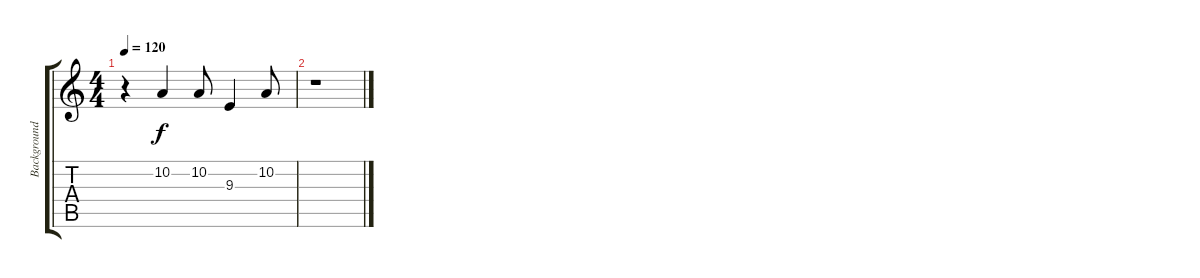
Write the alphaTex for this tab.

\track ("Background Vocals" "Background") {instrument tenorsax}
\staff {score tabs}
\tuning (E4 B3 G3 D3 A2 E2) {hide}
\ts (4 4)
\tempo 120
\clef g2
\ks c
r.4{dy f} 10.2.4 10.2.8 9.3.4 10.2.8 |
r.1
